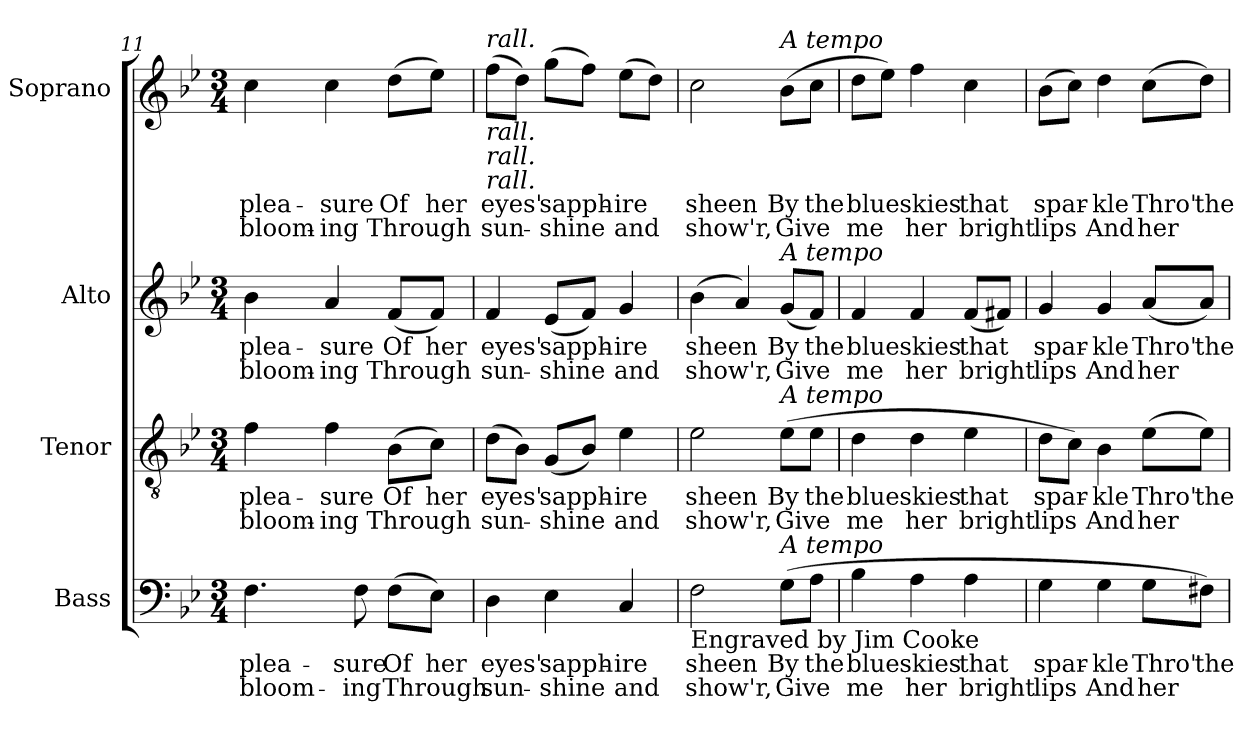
**kern	**text	**text	**kern	**text	**text	**kern	**text	**text	**kern	**text	**text
*part4	*part4	*part4	*part3	*part3	*part3	*part2	*part2	*part2	*part1	*part1	*part1
*staff4	*staff4	*staff4	*staff3	*staff3	*staff3	*staff2	*staff2	*staff2	*staff1	*staff1	*staff1
*I"Bass	*	*	*I"Tenor	*	*	*I"Alto	*	*	*I"Soprano	*	*
*I'B.	*	*	*I'T.	*	*	*I'A.	*	*	*I'S.	*	*
*clefF4	*	*	*clefGv2	*	*	*clefG2	*	*	*clefG2	*	*
*	*	*	*ITrd7c12	*	*	*	*	*	*	*	*
*k[b-e-]	*	*	*k[b-e-]	*	*	*k[b-e-]	*	*	*k[b-e-]	*	*
*B-:	*	*	*B-:	*	*	*B-:	*	*	*B-:	*	*
*M3/4	*	*	*M3/4	*	*	*M3/4	*	*	*M3/4	*	*
=11	=11	=11	=11	=11	=11	=11	=11	=11	=11	=11	=11
!	!LO:LY:b:color=#000000	!LO:LY:b:color=#000000	!	!	!	!	!	!	!	!	!
!	!	!	!	!LO:LY:b:color=#000000	!LO:LY:b:color=#000000	!	!	!	!	!	!
!	!	!	!	!	!	!	!LO:LY:b:color=#000000	!LO:LY:b:color=#000000	!	!	!
!	!	!	!	!	!	!	!	!	!	!LO:LY:b:color=#000000	!LO:LY:b:color=#000000
4.Fi\	plea-	bloom-	4Fi\	plea-	bloom-	4b-i\	plea-	bloom-	4cci\	plea-	bloom-
!	!	!	!	!LO:LY:b:color=#000000	!LO:LY:b:color=#000000	!	!	!	!	!	!
!	!	!	!	!	!	!	!LO:LY:b:color=#000000	!LO:LY:b:color=#000000	!	!	!
!	!	!	!	!	!	!	!	!	!	!LO:LY:b:color=#000000	!LO:LY:b:color=#000000
.	.	.	4Fi\	-sure	-ing	4ai/	-sure	-ing	4cci\	-sure	-ing
!	!LO:LY:b:color=#000000	!LO:LY:b:color=#000000	!	!	!	!	!	!	!	!	!
8Fi\	-sure	-ing	.	.	.	.	.	.	.	.	.
!	!LO:LY:b:color=#000000	!LO:LY:b:color=#000000	!	!	!	!	!	!	!	!	!
!	!	!	!	!LO:LY:b:color=#000000	!LO:LY:b:color=#000000	!	!	!	!	!	!
!	!	!	!	!	!	!	!LO:LY:b:color=#000000	!LO:LY:b:color=#000000	!	!	!
!	!	!	!	!	!	!	!	!	!	!LO:LY:b:color=#000000	!LO:LY:b:color=#000000
(8Fi\L	Of	Through	(8BB-i\L	Of	Through	(8fi/L	Of	Through	((8ddi\L	Of	Through
!	!LO:LY:b:color=#000000	!	!	!	!	!	!	!	!	!	!
!	!	!	!	!LO:LY:b:color=#000000	!	!	!	!	!	!	!
!	!	!	!	!	!	!	!LO:LY:b:color=#000000	!	!	!	!
!	!	!	!	!	!	!	!	!	!	!LO:LY:b:color=#000000	!
8E-i\J)	her	.	8Ci\J)	her	.	8fi/J)	her	.	8ee-i\J)	her	.
=12	=12	=12	=12	=12	=12	=12	=12	=12	=12	=12	=12
!	!LO:LY:b:color=#000000	!LO:LY:b:color=#000000	!	!	!	!	!	!	!	!	!
!	!	!	!	!LO:LY:b:color=#000000	!LO:LY:b:color=#000000	!	!	!	!	!	!
!	!	!	!	!	!	!	!LO:LY:b:color=#000000	!LO:LY:b:color=#000000	!	!	!
!	!	!	!	!	!	!	!	!	!LO:TX:b:i:t=rall.	!	!
!	!	!	!	!	!	!	!	!	!LO:TX:b:i:t=rall.	!	!
!	!	!	!	!	!	!	!	!	!LO:TX:b:i:t=rall.	!	!
!	!	!	!	!	!	!	!	!	!LO:TX:a:i:t=rall.	!	!
!	!	!	!	!	!	!	!	!	!	!LO:LY:b:color=#000000	!LO:LY:b:color=#000000
4Di\	eyes'	sun-	(8Di\L	eyes'	sun-	4fi/	eyes'	sun-	(8ffi\L	eyes'	sun-
.	.	.	8BB-i\J)	.	.	.	.	.	8ddi\J)	.	.
!	!LO:LY:b:color=#000000	!LO:LY:b:color=#000000	!	!	!	!	!	!	!	!	!
!	!	!	!	!LO:LY:b:color=#000000	!LO:LY:b:color=#000000	!	!	!	!	!	!
!	!	!	!	!	!	!	!LO:LY:b:color=#000000	!LO:LY:b:color=#000000	!	!	!
!	!	!	!	!	!	!	!	!	!	!LO:LY:b:color=#000000	!LO:LY:b:color=#000000
4E-i\	sapph-	-shine	(8GGi/L	sapph-	-shine	(8e-i/L	sapph-	-shine	(8ggi\L	sapph-	-shine
.	.	.	8BB-i/J)	.	.	8fi/J)	.	.	8ffi\J)	.	.
!	!LO:LY:b:color=#000000	!LO:LY:b:color=#000000	!	!	!	!	!	!	!	!	!
!	!	!	!	!LO:LY:b:color=#000000	!LO:LY:b:color=#000000	!	!	!	!	!	!
!	!	!	!	!	!	!	!LO:LY:b:color=#000000	!LO:LY:b:color=#000000	!	!	!
!	!	!	!	!	!	!	!	!	!	!LO:LY:b:color=#000000	!LO:LY:b:color=#000000
4Ci/	-ire	and	4E-i\	-ire	and	4gi/	-ire	and	(8ee-i\L	-ire	and
.	.	.	.	.	.	.	.	.	8ddi\J)	.	.
!!LO:LB:g=z
=13	=13	=13	=13	=13	=13	=13	=13	=13	=13	=13	=13
!	!LO:LY:b:color=#000000	!LO:LY:b:color=#000000	!	!	!	!	!	!	!	!	!
!	!	!	!	!LO:LY:b:color=#000000	!LO:LY:b:color=#000000	!	!	!	!	!	!
!	!	!	!	!	!	!	!LO:LY:b:color=#000000	!LO:LY:b:color=#000000	!	!	!
!LO:TX:b:t=Engraved by Jim Cooke	!	!	!	!	!	!	!	!	!	!	!
!	!	!	!	!	!	!	!	!	!	!LO:LY:b:color=#000000	!LO:LY:b:color=#000000
2Fi\	sheen	show'r,	2E-i\	sheen	show'r,	(4b-i\	sheen	show'r,	2cci\	sheen	show'r,
.	.	.	.	.	.	4ai/)	.	.	.	.	.
!	!LO:LY:b:color=#000000	!LO:LY:b:color=#000000	!	!	!	!	!	!	!	!	!
!	!	!	!	!LO:LY:b:color=#000000	!LO:LY:b:color=#000000	!	!	!	!	!	!
!	!	!	!	!	!	!	!LO:LY:b:color=#000000	!LO:LY:b:color=#000000	!	!	!
!	!	!	!	!	!	!	!	!	!LO:TX:a:i:t=A tempo	!	!
!	!	!	!	!	!	!LO:TX:a:i:t=A tempo	!	!	!	!	!
!	!	!	!LO:TX:a:i:t=A tempo	!	!	!	!	!	!	!	!
!LO:TX:a:i:t=A tempo	!	!	!	!	!	!	!	!	!	!	!
!	!	!	!	!	!	!	!	!	!	!LO:LY:b:color=#000000	!LO:LY:b:color=#000000
(8Gi\L	By	Give	(8E-i\L	By	Give	(8gi/L	By	Give	(8b-i\L	By	Give
!	!LO:LY:b:color=#000000	!	!	!	!	!	!	!	!	!	!
!	!	!	!	!LO:LY:b:color=#000000	!	!	!	!	!	!	!
!	!	!	!	!	!	!	!LO:LY:b:color=#000000	!	!	!	!
!	!	!	!	!	!	!	!	!	!	!LO:LY:b:color=#000000	!
8Ai\J	the	.	8E-i\J	the	.	8fi/J)	the	.	8cci\J	the	.
=14	=14	=14	=14	=14	=14	=14	=14	=14	=14	=14	=14
!	!LO:LY:b:color=#000000	!LO:LY:b:color=#000000	!	!	!	!	!	!	!	!	!
!	!	!	!	!LO:LY:b:color=#000000	!LO:LY:b:color=#000000	!	!	!	!	!	!
!	!	!	!	!	!	!	!LO:LY:b:color=#000000	!LO:LY:b:color=#000000	!	!	!
!	!	!	!	!	!	!	!	!	!	!LO:LY:b:color=#000000	!LO:LY:b:color=#000000
4B-i\	blue	me	4Di\	blue	me	4fi/	blue	me	8ddi\L	blue	me
.	.	.	.	.	.	.	.	.	8ee-i\J)	.	.
!	!LO:LY:b:color=#000000	!LO:LY:b:color=#000000	!	!	!	!	!	!	!	!	!
!	!	!	!	!LO:LY:b:color=#000000	!LO:LY:b:color=#000000	!	!	!	!	!	!
!	!	!	!	!	!	!	!LO:LY:b:color=#000000	!LO:LY:b:color=#000000	!	!	!
!	!	!	!	!	!	!	!	!	!	!LO:LY:b:color=#000000	!LO:LY:b:color=#000000
4Ai\	skies	her	4Di\	skies	her	4fi/	skies	her	4ffi\	skies	her
!	!LO:LY:b:color=#000000	!LO:LY:b:color=#000000	!	!	!	!	!	!	!	!	!
!	!	!	!	!LO:LY:b:color=#000000	!LO:LY:b:color=#000000	!	!	!	!	!	!
!	!	!	!	!	!	!	!LO:LY:b:color=#000000	!LO:LY:b:color=#000000	!	!	!
!	!	!	!	!	!	!	!	!	!	!LO:LY:b:color=#000000	!LO:LY:b:color=#000000
4Ai\	that	bright	4E-i\	that	bright	(8fi/L	that	bright	4cci\	that	bright
.	.	.	.	.	.	8f#Xi/J)	.	.	.	.	.
=15	=15	=15	=15	=15	=15	=15	=15	=15	=15	=15	=15
!	!LO:LY:b:color=#000000	!LO:LY:b:color=#000000	!	!	!	!	!	!	!	!	!
!	!	!	!	!LO:LY:b:color=#000000	!LO:LY:b:color=#000000	!	!	!	!	!	!
!	!	!	!	!	!	!	!LO:LY:b:color=#000000	!LO:LY:b:color=#000000	!	!	!
!	!	!	!	!	!	!	!	!	!	!LO:LY:b:color=#000000	!LO:LY:b:color=#000000
4Gi\	spar-	lips	8Di\L	spar-	lips	4gi/	spar-	lips	(8b-i\L	spar-	lips
.	.	.	8Ci\J)	.	.	.	.	.	8cci\J)	.	.
!	!LO:LY:b:color=#000000	!LO:LY:b:color=#000000	!	!	!	!	!	!	!	!	!
!	!	!	!	!LO:LY:b:color=#000000	!LO:LY:b:color=#000000	!	!	!	!	!	!
!	!	!	!	!	!	!	!LO:LY:b:color=#000000	!LO:LY:b:color=#000000	!	!	!
!	!	!	!	!	!	!	!	!	!	!LO:LY:b:color=#000000	!LO:LY:b:color=#000000
4Gi\	-kle	And	4BB-i\	-kle	And	4gi/	-kle	And	4ddi\	-kle	And
!	!LO:LY:b:color=#000000	!LO:LY:b:color=#000000	!	!	!	!	!	!	!	!	!
!	!	!	!	!LO:LY:b:color=#000000	!LO:LY:b:color=#000000	!	!	!	!	!	!
!	!	!	!	!	!	!	!LO:LY:b:color=#000000	!LO:LY:b:color=#000000	!	!	!
!	!	!	!	!	!	!	!	!	!	!LO:LY:b:color=#000000	!LO:LY:b:color=#000000
8Gi\L	Thro'	her	(8E-i\L	Thro'	her	(8ai/L	Thro'	her	(8cci\L	Thro'	her
!	!LO:LY:b:color=#000000	!	!	!	!	!	!	!	!	!	!
!	!	!	!	!LO:LY:b:color=#000000	!	!	!	!	!	!	!
!	!	!	!	!	!	!	!LO:LY:b:color=#000000	!	!	!	!
!	!	!	!	!	!	!	!	!	!	!LO:LY:b:color=#000000	!
8F#Xi\J)	the	.	8E-i\J)	the	.	8ai/J)	the	.	8ddi\J)	the	.
=	=	=	=	=	=	=	=	=	=	=	=
*-	*-	*-	*-	*-	*-	*-	*-	*-	*-	*-	*-
